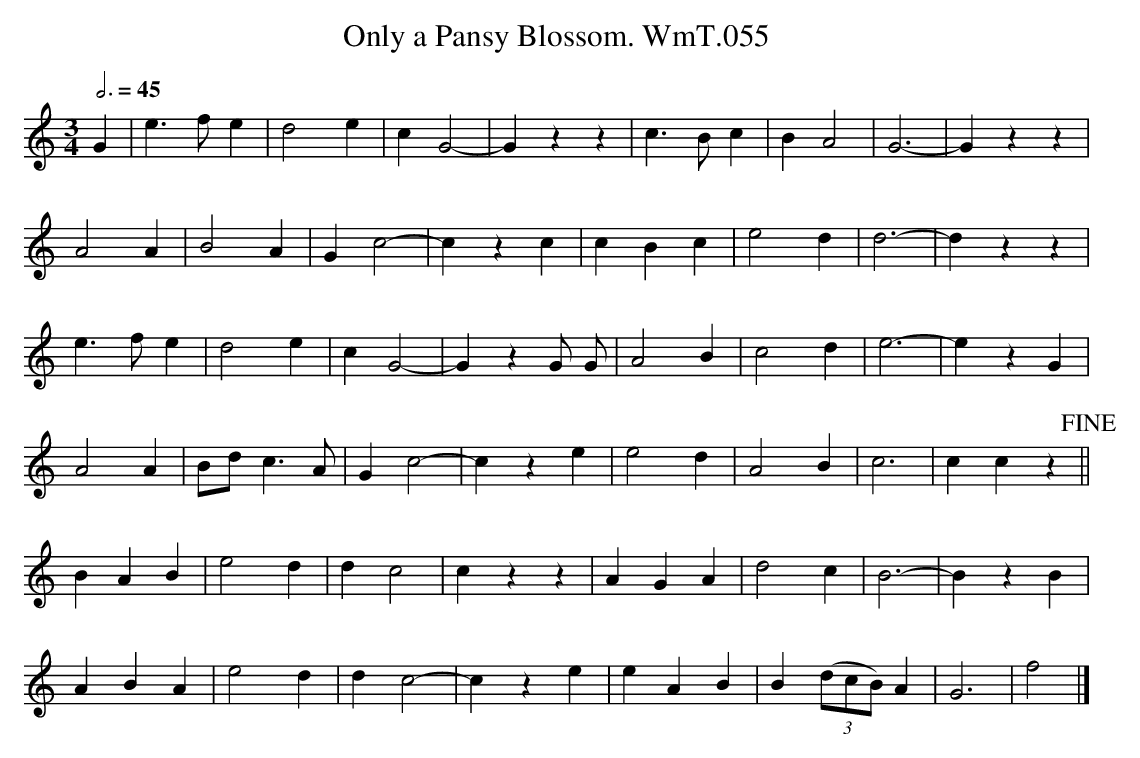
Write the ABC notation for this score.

X:1
T:Only a Pansy Blossom. WmT.055
M:3/4
L:1/8
Q:3/4=45
K:C
G2|e3f e2|d4e2|c2 G4-|G2z2z2|c3B c2|B2A4|G6-|G2z2z2|
A4A2|B4A2|G2c4-|c2z2c2|c2B2c2|e4d2|d6-|d2z2z2|
e3f e2|d4e2|c2 G4-|G2z2 G G|A4B2|c4d2|e6-|e2z2G2|
A4A2|Bd c3A|G2c4-|c2z2e2|e4d2|A4B2|c6|c2c2z2!fine!||
B2A2B2|e4d2|d2c4|c2z2z2|A2G2A2|d4c2|B6-|B2z2B2|
A2B2A2|e4d2|d2c4-|c2z2e2|e2A2B2|B2 (3(dcB) A2|G6|f4|]
